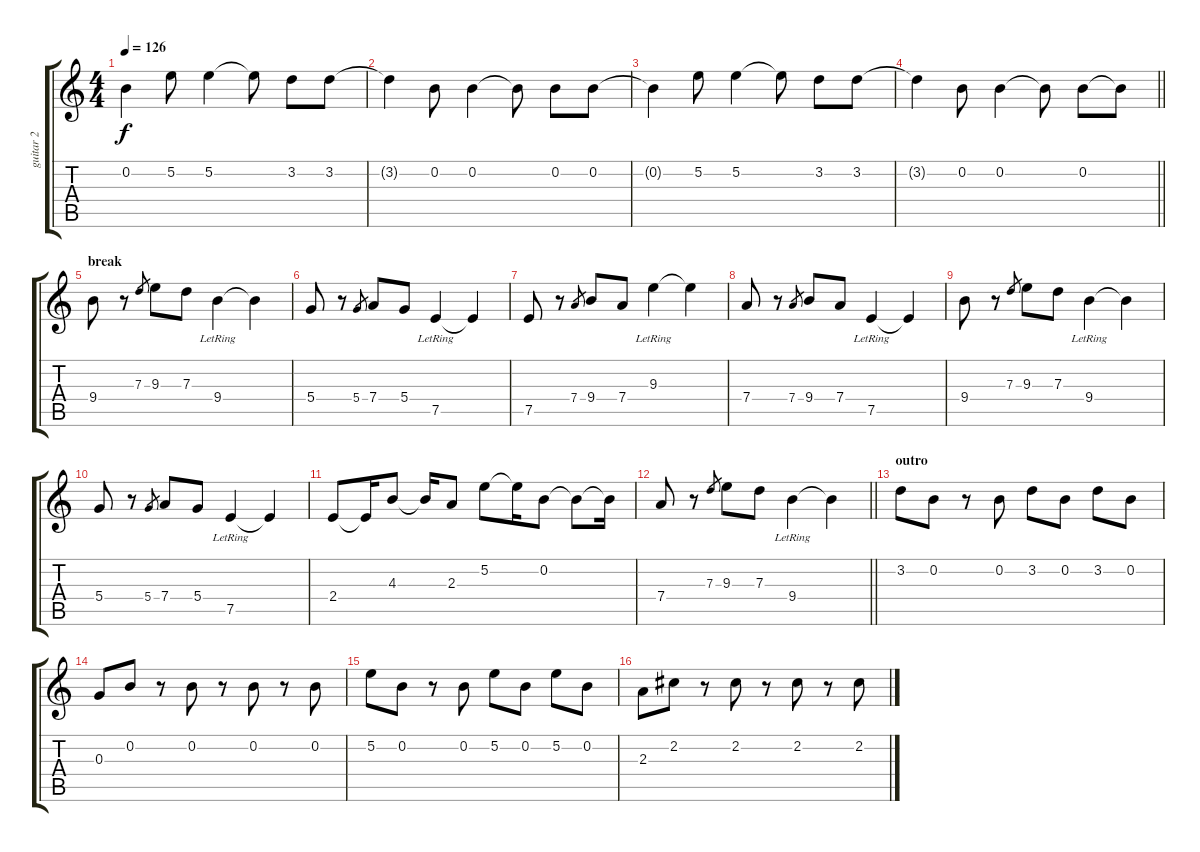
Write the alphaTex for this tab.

\track ("guitar 2" "guitar 2") {instrument overdrivenguitar}
\staff {score tabs}
\tuning (E4 B3 G3 D3 A2 E2) {hide}
\ts (4 4)
\tempo 126
\clef g2
\ks c
0.2{t}.4{dy f} 5.2.8 5.2.4 5.2{t}.8 3.2.8 3.2.8 |
3.2{t}.4 0.2.8 0.2.4 0.2{t}.8 0.2.8 0.2.8 |
0.2{t}.4 5.2.8 5.2.4 5.2{t}.8 3.2.8 3.2.8 |
\barLineRight lightlight
3.2{t}.4 0.2.8 0.2.4 0.2{t}.8 0.2.8 0.2{t}.8 |
\section ("" "break")
9.4.8{volume 16 instrument electricguitarjazz} r.8 7.3.8{gr} 9.3.8 7.3.8 9.4{lr}.4 9.4{t}.4 |
5.4.8 r.8 5.4.8{gr} 7.4.8 5.4.8 7.5{lr}.4 7.5{t}.4 |
7.5.8 r.8 7.4.8{gr} 9.4.8 7.4.8 9.3{lr}.4 9.3{t}.4 |
7.4.8 r.8 7.4.8{gr} 9.4.8 7.4.8 7.5{lr}.4 7.5{t}.4 |
9.4.8 r.8 7.3.8{gr} 9.3.8 7.3.8 9.4{lr}.4 9.4{t}.4 |
5.4.8 r.8 5.4.8{gr} 7.4.8 5.4.8 7.5{lr}.4 7.5{t}.4 |
2.4.8 2.4{t}.16 4.3.8 4.3{t}.16 2.3.8 5.2.8 5.2{t}.16 0.2.8 0.2{t}.8 0.2{t}.16 |
\barLineRight lightlight
7.4.8 r.8 7.3.8{gr} 9.3.8 7.3.8 9.4{lr}.4 9.4{t}.4 |
\section ("" "outro")
3.2.8{volume 13} 0.2.8 r.8 0.2.8 3.2.8 0.2.8 3.2.8 0.2.8 |
0.3.8 0.2.8 r.8 0.2.8 r.8 0.2.8 r.8 0.2.8 |
5.2.8 0.2.8 r.8 0.2.8 5.2.8 0.2.8 5.2.8 0.2.8 |
2.3.8 2.2.8 r.8 2.2.8 r.8 2.2.8 r.8 2.2.8
